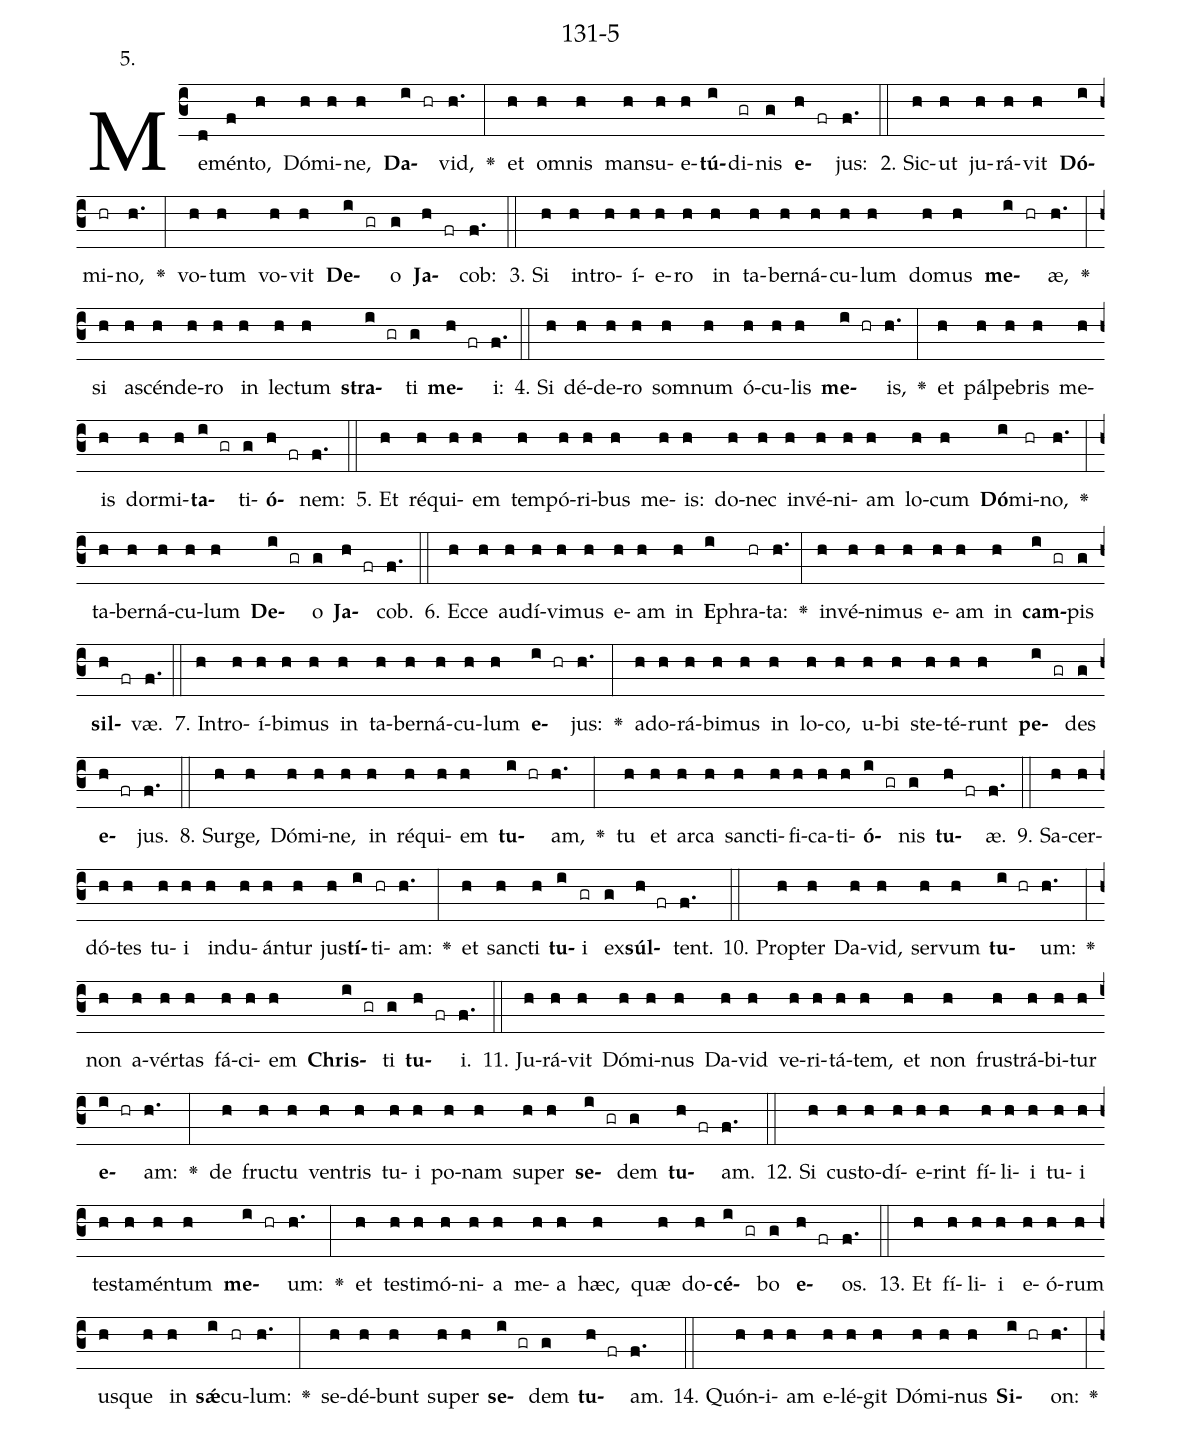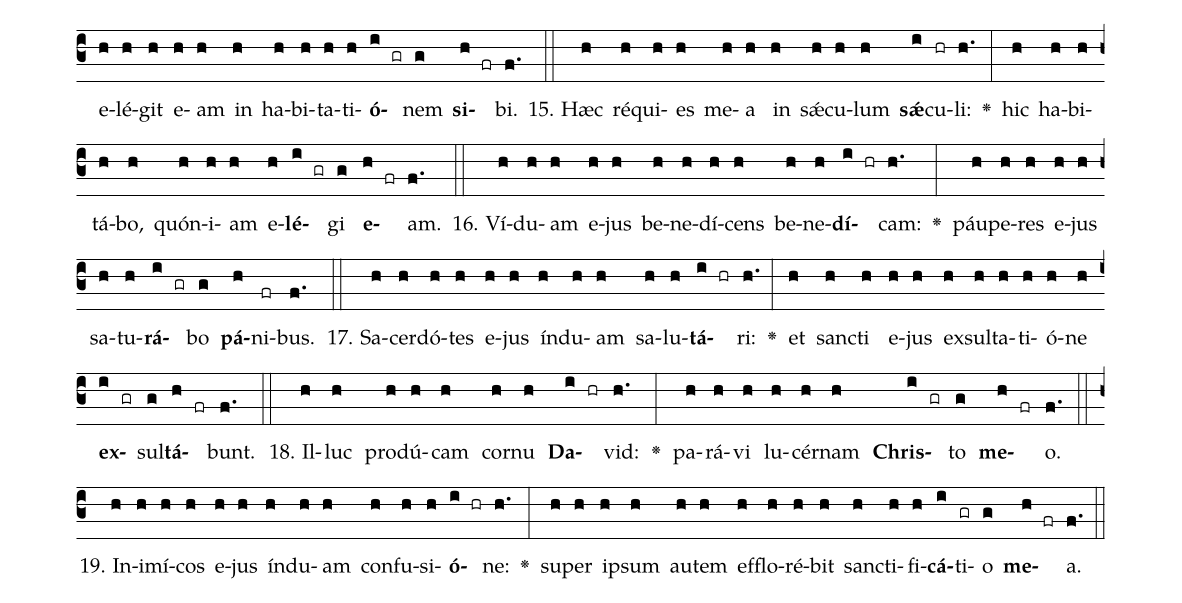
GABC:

name: 131-5;
annotation: 5.;
%%
(c3)Me(d)mén(f)to,(h) Dó(h)mi(h)ne,(h) <b>Da</b>(i hr)vid,(h.) <v>\greheightstar</v>(:) et(h) om(h)nis(h) man(h)su(h)e(h)<b>tú</b>(i)di(gr)nis(g) <b>e</b>(h fr)jus:(f.) (::)
2. Sic(h)ut(h) ju(h)rá(h)vit(h) <b>Dó</b>(i)mi(hr)no,(h.) <v>\greheightstar</v>(:) vo(h)tum(h) vo(h)vit(h) <b>De</b>(i gr)o(g) <b>Ja</b>(h fr)cob:(f.) (::)
3. Si(h) in(h)tro(h)í(h)e(h)ro(h) in(h) ta(h)ber(h)ná(h)cu(h)lum(h) do(h)mus(h) <b>me</b>(i hr)æ,(h.) <v>\greheightstar</v>(:) si(h) a(h)scén(h)de(h)ro(h) in(h) lec(h)tum(h) <b>stra</b>(i gr)ti(g) <b>me</b>(h fr)i:(f.) (::)
4. Si(h) dé(h)de(h)ro(h) som(h)num(h) ó(h)cu(h)lis(h) <b>me</b>(i hr)is,(h.) <v>\greheightstar</v>(:) et(h) pál(h)pe(h)bris(h) me(h)is(h) dor(h)mi(h)<b>ta</b>(i gr)ti(g)<b>ó</b>(h fr)nem:(f.) (::)
5. Et(h) ré(h)qui(h)em(h) tem(h)pó(h)ri(h)bus(h) me(h)is:(h) do(h)nec(h) in(h)vé(h)ni(h)am(h) lo(h)cum(h) <b>Dó</b>(i)mi(hr)no,(h.) <v>\greheightstar</v>(:) ta(h)ber(h)ná(h)cu(h)lum(h) <b>De</b>(i gr)o(g) <b>Ja</b>(h fr)cob.(f.) (::)
6. Ec(h)ce(h) au(h)dí(h)vi(h)mus(h) e(h)am(h) in(h) <b>E</b>(i)phra(hr)ta:(h.) <v>\greheightstar</v>(:) in(h)vé(h)ni(h)mus(h) e(h)am(h) in(h) <b>cam</b>(i gr)pis(g) <b>sil</b>(h fr)væ.(f.) (::)
7. In(h)tro(h)í(h)bi(h)mus(h) in(h) ta(h)ber(h)ná(h)cu(h)lum(h) <b>e</b>(i hr)jus:(h.) <v>\greheightstar</v>(:) ad(h)o(h)rá(h)bi(h)mus(h) in(h) lo(h)co,(h) u(h)bi(h) ste(h)té(h)runt(h) <b>pe</b>(i gr)des(g) <b>e</b>(h fr)jus.(f.) (::)
8. Sur(h)ge,(h) Dó(h)mi(h)ne,(h) in(h) ré(h)qui(h)em(h) <b>tu</b>(i hr)am,(h.) <v>\greheightstar</v>(:) tu(h) et(h) ar(h)ca(h) sanc(h)ti(h)fi(h)ca(h)ti(h)<b>ó</b>(i gr)nis(g) <b>tu</b>(h fr)æ.(f.) (::)
9. Sa(h)cer(h)dó(h)tes(h) tu(h)i(h) ind(h)u(h)án(h)tur(h) jus(h)<b>tí</b>(i)ti(hr)am:(h.) <v>\greheightstar</v>(:) et(h) sanc(h)ti(h) <b>tu</b>(i)i(gr) ex(g)<b>súl</b>(h fr)tent.(f.) (::)
10. Prop(h)ter(h) Da(h)vid,(h) ser(h)vum(h) <b>tu</b>(i hr)um:(h.) <v>\greheightstar</v>(:) non(h) a(h)vér(h)tas(h) fá(h)ci(h)em(h) <b>Chris</b>(i gr)ti(g) <b>tu</b>(h fr)i.(f.) (::)
11. Ju(h)rá(h)vit(h) Dó(h)mi(h)nus(h) Da(h)vid(h) ve(h)ri(h)tá(h)tem,(h) et(h) non(h) frus(h)trá(h)bi(h)tur(h) <b>e</b>(i hr)am:(h.) <v>\greheightstar</v>(:) de(h) fruc(h)tu(h) ven(h)tris(h) tu(h)i(h) po(h)nam(h) su(h)per(h) <b>se</b>(i gr)dem(g) <b>tu</b>(h fr)am.(f.) (::)
12. Si(h) cus(h)to(h)dí(h)e(h)rint(h) fí(h)li(h)i(h) tu(h)i(h) tes(h)ta(h)mén(h)tum(h) <b>me</b>(i hr)um:(h.) <v>\greheightstar</v>(:) et(h) tes(h)ti(h)mó(h)ni(h)a(h) me(h)a(h) hæc,(h) quæ(h) do(h)<b>cé</b>(i gr)bo(g) <b>e</b>(h fr)os.(f.) (::)
13. Et(h) fí(h)li(h)i(h) e(h)ó(h)rum(h) us(h)que(h) in(h) <b>sǽ</b>(i)cu(hr)lum:(h.) <v>\greheightstar</v>(:) se(h)dé(h)bunt(h) su(h)per(h) <b>se</b>(i gr)dem(g) <b>tu</b>(h fr)am.(f.) (::)
14. Quón(h)i(h)am(h) e(h)lé(h)git(h) Dó(h)mi(h)nus(h) <b>Si</b>(i hr)on:(h.) <v>\greheightstar</v>(:) e(h)lé(h)git(h) e(h)am(h) in(h) ha(h)bi(h)ta(h)ti(h)<b>ó</b>(i gr)nem(g) <b>si</b>(h fr)bi.(f.) (::)
15. Hæc(h) ré(h)qui(h)es(h) me(h)a(h) in(h) sǽ(h)cu(h)lum(h) <b>sǽ</b>(i)cu(hr)li:(h.) <v>\greheightstar</v>(:) hic(h) ha(h)bi(h)tá(h)bo,(h) quón(h)i(h)am(h) e(h)<b>lé</b>(i gr)gi(g) <b>e</b>(h fr)am.(f.) (::)
16. Ví(h)du(h)am(h) e(h)jus(h) be(h)ne(h)dí(h)cens(h) be(h)ne(h)<b>dí</b>(i hr)cam:(h.) <v>\greheightstar</v>(:) páu(h)pe(h)res(h) e(h)jus(h) sa(h)tu(h)<b>rá</b>(i gr)bo(g) <b>pá</b>(h)ni(fr)bus.(f.) (::)
17. Sa(h)cer(h)dó(h)tes(h) e(h)jus(h) índ(h)u(h)am(h) sa(h)lu(h)<b>tá</b>(i hr)ri:(h.) <v>\greheightstar</v>(:) et(h) sanc(h)ti(h) e(h)jus(h) ex(h)sul(h)ta(h)ti(h)ó(h)ne(h) <b>ex</b>(i gr)sul(g)<b>tá</b>(h fr)bunt.(f.) (::)
18. Il(h)luc(h) pro(h)dú(h)cam(h) cor(h)nu(h) <b>Da</b>(i hr)vid:(h.) <v>\greheightstar</v>(:) pa(h)rá(h)vi(h) lu(h)cér(h)nam(h) <b>Chris</b>(i gr)to(g) <b>me</b>(h fr)o.(f.) (::)
19. In(h)i(h)mí(h)cos(h) e(h)jus(h) índ(h)u(h)am(h) con(h)fu(h)si(h)<b>ó</b>(i hr)ne:(h.) <v>\greheightstar</v>(:) su(h)per(h) ip(h)sum(h) au(h)tem(h) ef(h)flo(h)ré(h)bit(h) sanc(h)ti(h)fi(h)<b>cá</b>(i)ti(gr)o(g) <b>me</b>(h fr)a.(f.) (::)
